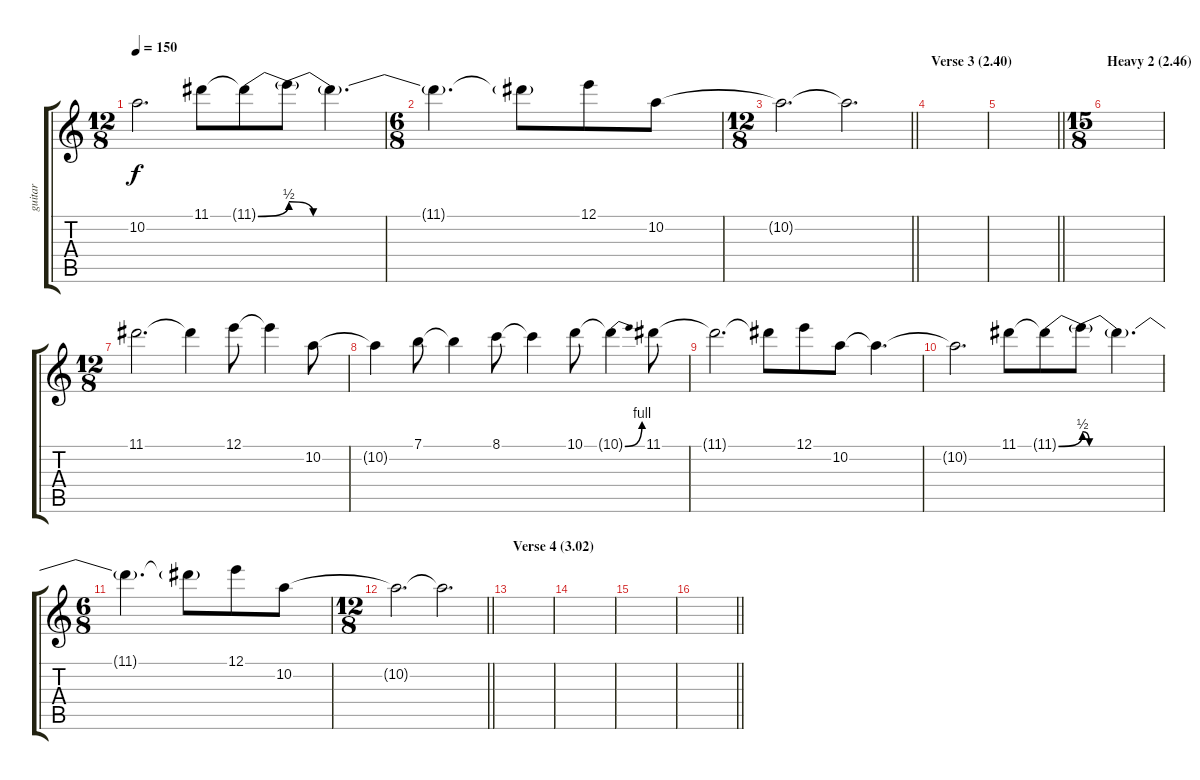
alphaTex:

\track ("guitar" "guitar") {instrument distortionguitar}
\staff {score tabs}
\tuning (E4 B3 G3 D3 A2 E2) {hide}
\ts (12 8)
\tempo 150
\clef g2
\ks c
10.2{t}.2{d dy f} 11.1.8 11.1{be (bend 0 0 60 2) t}.8 11.1{be (custom 0 2 5 0 15 0 30 0 60 0) t}.8 11.1{t}.4{d} |
\ts (6 8)
11.1{t}.4{d} 11.1{t}.8 12.1.8 10.2.8 |
\ts (12 8)
\barLineRight lightlight
10.2{t}.2{d} 10.2{t}.2{d} |
\section ("" "Verse 3 (2.40)")
|
\barLineRight lightlight
|
\ts (15 8)
\section ("" "Heavy 2 (2.46)")
|
\ts (12 8)
11.1.2{d} 11.1{t}.4 12.1.8 12.1{t}.4 10.2.8 |
10.2{t}.4 7.1.8 7.1{t}.4 8.1.8 8.1{t}.4 10.1.8 10.1{be (bend 0 0 60 4) t}.4 11.1.8 |
11.1{t}.2{d} 11.1{t}.8 12.1.8 10.2.8 10.2{t}.4{d} |
10.2{t}.2{d} 11.1.8 11.1{be (bend 0 0 60 2) t}.8 11.1{be (custom 0 2 5 0 15 0 30 0 60 0) t}.8 11.1{t}.4{d} |
\ts (6 8)
11.1{t}.4{d} 11.1{t}.8 12.1.8 10.2.8 |
\ts (12 8)
\barLineRight lightlight
10.2{t}.2{d} 10.2{t}.2{d} |
\section ("" "Verse 4 (3.02)")
|
|
|
\barLineRight lightlight
